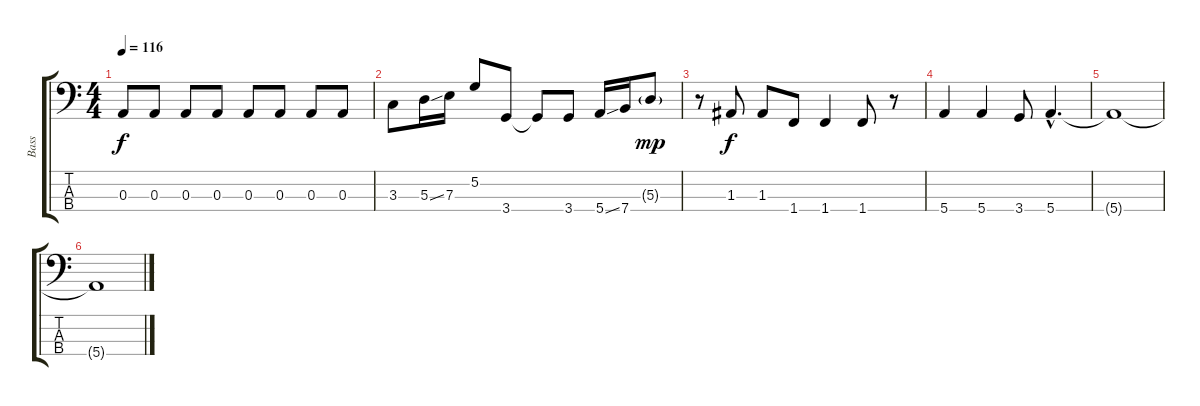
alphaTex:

\track ("Bass" "Bass") {instrument fretlessbass}
\staff {score tabs}
\tuning (G2 D2 A1 E1) {hide}
\ts (4 4)
\tempo 116
\clef f4
\ks c
0.3.8{dy f} 0.3.8 0.3.8 0.3.8 0.3.8 0.3.8 0.3.8 0.3.8 |
3.3.8 5.3{ss}.16 7.3.16 5.2.8 3.4.8 3.4{t}.8 3.4.8 5.4{ss}.16 7.4.16 5.3{g}.8{dy mp} |
r.8 1.3.8{dy f} 1.3.8 1.4.8 1.4.4 1.4.8 r.8 |
5.4.4 5.4.4 3.4.8 5.4{hac}.4{d} |
5.4{t}.1 |
5.4{t}.1
